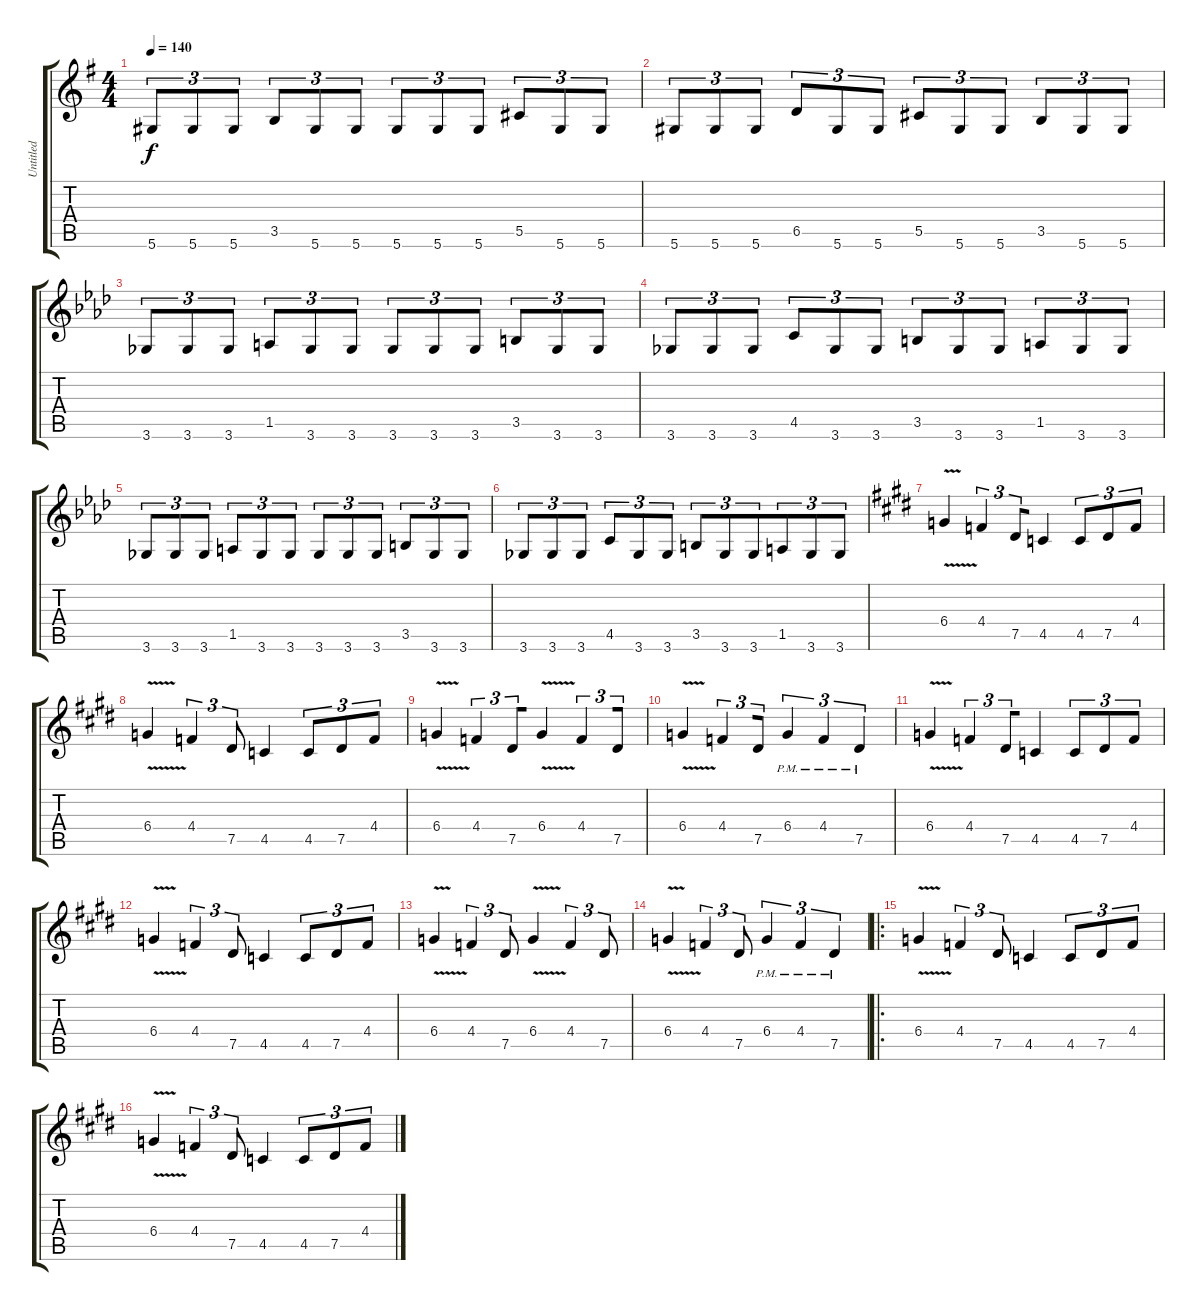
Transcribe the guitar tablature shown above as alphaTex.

\track ("Untitled" "Untitled") {instrument distortionguitar}
\staff {score tabs}
\tuning (Eb4 Bb3 Gb3 Db3 Ab2 Eb2) {hide}
\ts (4 4)
\tempo 140
\clef g2
\ks g
5.6.8{tu (3 2) dy f} 5.6.8{tu (3 2)} 5.6.8{tu (3 2)} 3.5.8{tu (3 2) beam merge} 5.6.8{tu (3 2)} 5.6.8{tu (3 2)} 5.6.8{tu (3 2) beam merge} 5.6.8{tu (3 2)} 5.6.8{tu (3 2)} 5.5.8{tu (3 2)} 5.6.8{tu (3 2)} 5.6.8{tu (3 2)} |
5.6.8{tu (3 2)} 5.6.8{tu (3 2) beam merge} 5.6.8{tu (3 2)} 6.5.8{tu (3 2) beam merge} 5.6.8{tu (3 2) beam merge} 5.6.8{tu (3 2)} 5.5.8{tu (3 2)} 5.6.8{tu (3 2)} 5.6.8{tu (3 2)} 3.5.8{tu (3 2)} 5.6.8{tu (3 2)} 5.6.8{tu (3 2)} |
\ks ab
3.6.8{tu (3 2)} 3.6.8{tu (3 2)} 3.6.8{tu (3 2)} 1.5.8{tu (3 2)} 3.6.8{tu (3 2) beam merge} 3.6.8{tu (3 2)} 3.6.8{tu (3 2)} 3.6.8{tu (3 2)} 3.6.8{tu (3 2)} 3.5.8{tu (3 2)} 3.6.8{tu (3 2)} 3.6.8{tu (3 2)} |
3.6.8{tu (3 2)} 3.6.8{tu (3 2)} 3.6.8{tu (3 2)} 4.5.8{tu (3 2)} 3.6.8{tu (3 2)} 3.6.8{tu (3 2)} 3.5.8{tu (3 2)} 3.6.8{tu (3 2)} 3.6.8{tu (3 2)} 1.5.8{tu (3 2)} 3.6.8{tu (3 2)} 3.6.8{tu (3 2)} |
3.6.8{tu (3 2)} 3.6.8{tu (3 2)} 3.6.8{tu (3 2)} 1.5.8{tu (3 2) beam merge} 3.6.8{tu (3 2)} 3.6.8{tu (3 2)} 3.6.8{tu (3 2)} 3.6.8{tu (3 2)} 3.6.8{tu (3 2)} 3.5.8{tu (3 2)} 3.6.8{tu (3 2) beam merge} 3.6.8{tu (3 2)} |
3.6.8{tu (3 2) beam merge} 3.6.8{tu (3 2)} 3.6.8{tu (3 2)} 4.5.8{tu (3 2) beam merge} 3.6.8{tu (3 2)} 3.6.8{tu (3 2)} 3.5.8{tu (3 2)} 3.6.8{tu (3 2) beam merge} 3.6.8{tu (3 2) beam merge} 1.5.8{tu (3 2)} 3.6.8{tu (3 2)} 3.6.8{tu (3 2)} |
\ks e
6.4{v}.4{beam merge} 4.4.4{tu (3 2)} 7.5.8{tu (3 2) beam merge} 4.5.4 4.5.8{tu (3 2)} 7.5.8{tu (3 2) beam merge} 4.4.8{tu (3 2)} |
6.4{v}.4{beam merge} 4.4.4{tu (3 2)} 7.5.8{tu (3 2)} 4.5.4 4.5.8{tu (3 2)} 7.5.8{tu (3 2)} 4.4.8{tu (3 2)} |
6.4{v}.4{beam merge} 4.4.4{tu (3 2)} 7.5.8{tu (3 2) beam merge} 6.4{v}.4{beam merge} 4.4.4{tu (3 2) beam merge} 7.5.8{tu (3 2)} |
6.4{v}.4{beam merge} 4.4.4{tu (3 2) beam merge} 7.5.8{tu (3 2)} 6.4{pm}.4{tu (3 2) beam merge} 4.4{pm}.4{tu (3 2) beam merge} 7.5{pm}.4{tu (3 2)} |
6.4{v}.4 4.4.4{tu (3 2) beam merge} 7.5.8{tu (3 2) beam merge} 4.5.4{beam merge} 4.5.8{tu (3 2) beam merge} 7.5.8{tu (3 2) beam merge} 4.4.8{tu (3 2)} |
6.4{v}.4 4.4.4{tu (3 2)} 7.5.8{tu (3 2)} 4.5.4 4.5.8{tu (3 2)} 7.5.8{tu (3 2)} 4.4.8{tu (3 2)} |
6.4{v}.4 4.4.4{tu (3 2)} 7.5.8{tu (3 2)} 6.4{v}.4 4.4.4{tu (3 2)} 7.5.8{tu (3 2)} |
6.4{v}.4 4.4.4{tu (3 2)} 7.5.8{tu (3 2)} 6.4{pm}.4{tu (3 2)} 4.4{pm}.4{tu (3 2)} 7.5{pm}.4{tu (3 2)} |
\ro
6.4{v}.4 4.4.4{tu (3 2)} 7.5.8{tu (3 2)} 4.5.4 4.5.8{tu (3 2)} 7.5.8{tu (3 2)} 4.4.8{tu (3 2)} |
6.4{v}.4 4.4.4{tu (3 2)} 7.5.8{tu (3 2)} 4.5.4 4.5.8{tu (3 2)} 7.5.8{tu (3 2)} 4.4.8{tu (3 2)}
